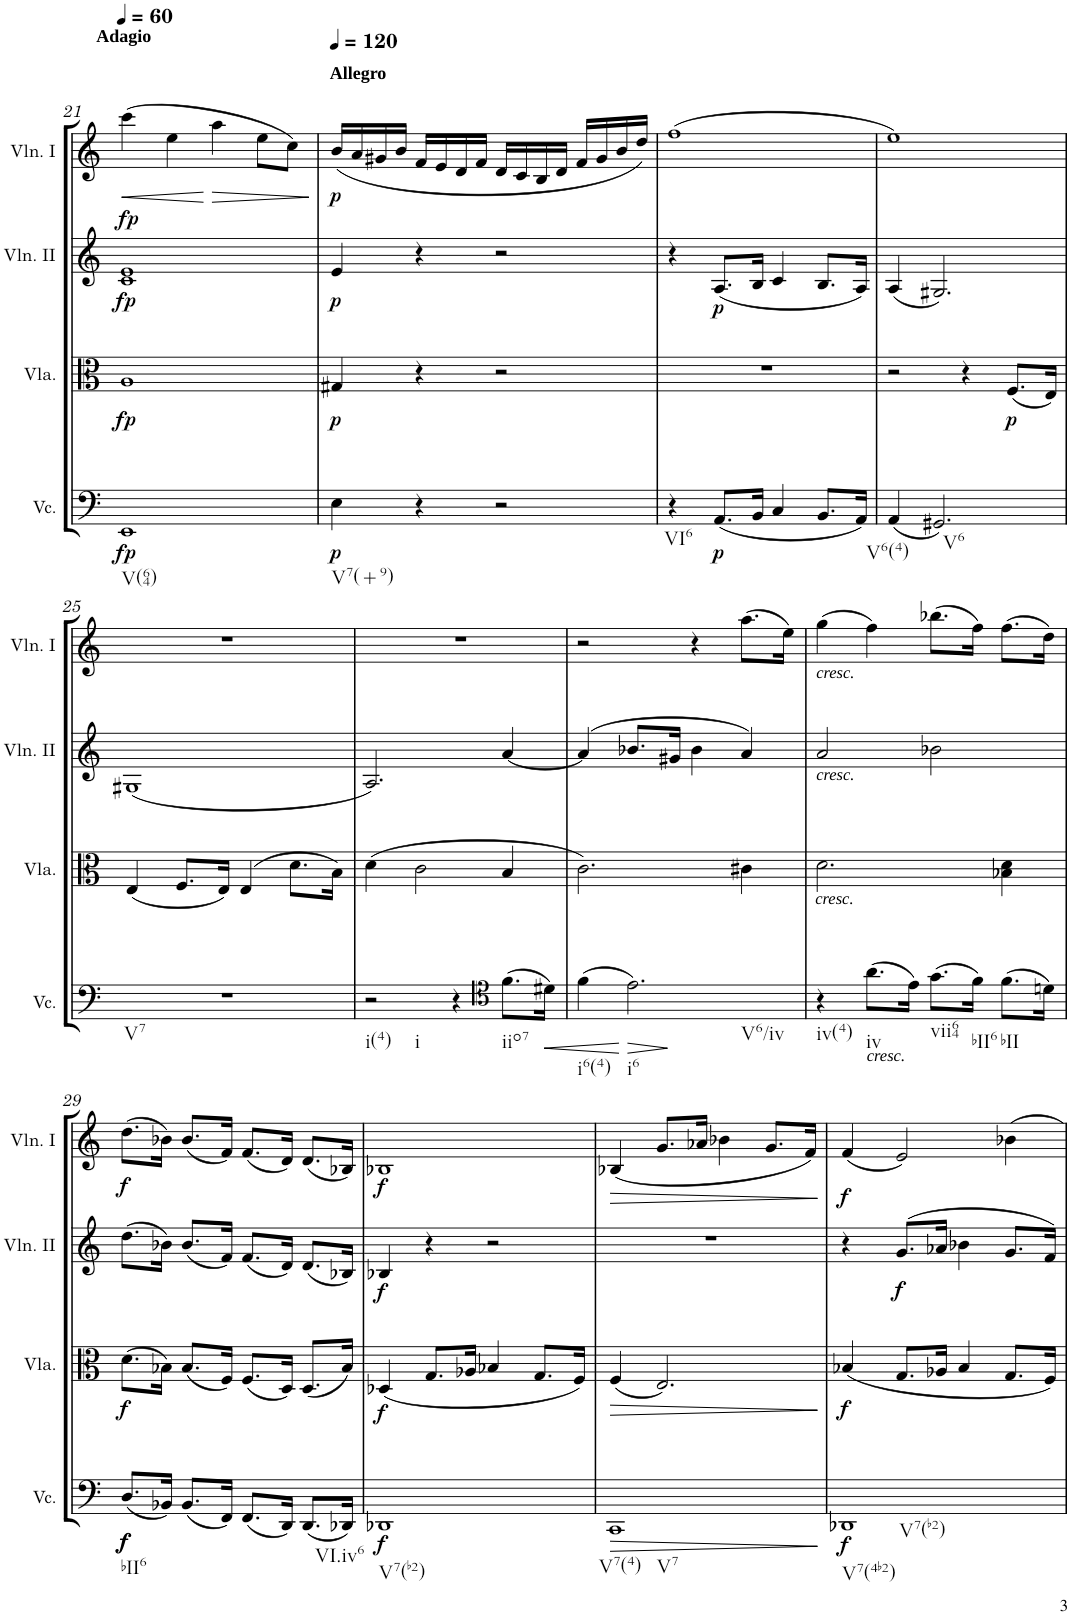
**kern	**dynam	**kern	**dynam	**kern	**dynam	**kern	**dynam
*part4	*part4	*part3	*part3	*part2	*part2	*part1	*part1
*staff4	*staff4	*staff3	*staff3	*staff2	*staff2	*staff1	*staff1
*I"Violoncello	*	*I"Viola	*	*I"Violin II	*	*I"Violin I	*
*I'Vc.	*	*I'Vla.	*	*I'Vln. II	*	*I'Vln. I	*
!!LO:PB:g=z
*clefF4	*	*clefC3	*	*clefG2	*	*clefG2	*
*k[]	*	*k[]	*	*k[]	*	*k[]	*
*M4/4	*	*M4/4	*	*M4/4	*	*M4/4	*
*met(c)	*	*met(c)	*	*met(c)	*	*met(c)	*
*MM60	*	*MM60	*	*MM60	*	*MM60	*
=21	=21	=21	=21	=21	=21	=21	=21
!	!	!	!	!	!	!LO:TX:a:B:t=Adagio	!
!LO:TX:b:t=V(64)	!	!	!	!	!	!	!
!	!LO:DY:b	!	!LO:DY:b	!	!LO:DY:b	!	!LO:HP:b
!	!	!	!	!	!LO:DY:n=1:a	!	!
1EE	fp	1A	fp	1c 1e	fp fp	(4ccc\	<
.	.	.	.	.	.	4ee\	.
!	!	!	!	!	!	!	!LO:HP:n=1:b
.	.	.	.	.	.	4aa\	[ >
.	.	.	.	.	.	8ee\L	.
.	.	.	.	.	.	8cc\J)	.
.	.	.	.	.	.	.	]
=22	=22	=22	=22	=22	=22	=22	=22
*	*	*	*	*	*	*MM120	*
!	!	!	!	!	!	!LO:TX:a:B:t=Allegro	!
!LO:TX:b:t=V7(+9)	!	!	!	!	!	!	!
!	!LO:DY:b	!	!LO:DY:b	!	!LO:DY:b	!	!LO:DY:b
4E\	p	4G#X/	p	4e/	p	(16b/LL	p
.	.	.	.	.	.	16a/	.
.	.	.	.	.	.	16g#X/	.
.	.	.	.	.	.	16b/JJ	.
4r	.	4r	.	4r	.	16f/LL	.
.	.	.	.	.	.	16e/	.
.	.	.	.	.	.	16d/	.
.	.	.	.	.	.	16f/JJ	.
2r	.	2r	.	2r	.	16d/LL	.
.	.	.	.	.	.	16c/	.
.	.	.	.	.	.	16B/	.
.	.	.	.	.	.	16d/JJ	.
.	.	.	.	.	.	16f/LL	.
.	.	.	.	.	.	16g#/	.
.	.	.	.	.	.	16b/	.
.	.	.	.	.	.	16dd/JJ)	.
=23	=23	=23	=23	=23	=23	=23	=23
!LO:TX:b:t=VI6	!	!	!	!	!	!	!
4r	.	1r	.	4r	.	(1ff	.
!	!LO:DY:b	!	!	!	!LO:DY:b	!	!
(8.AA/L	p	.	.	(8.A/L	p	.	.
16BB/Jk	.	.	.	16B/Jk	.	.	.
4C/	.	.	.	4c/	.	.	.
8.BB/L	.	.	.	8.B/L	.	.	.
16AA/Jk)	.	.	.	16A/Jk)	.	.	.
=24	=24	=24	=24	=24	=24	=24	=24
!LO:TX:b:t=V6(4)	!	!	!	!	!	!	!
(4AA/	.	2r	.	(4A/	.	1ee)	.
!LO:TX:b:t=V6	!	!	!	!	!	!	!
2.GG#X/)	.	.	.	2.G#X/)	.	.	.
.	.	4r	.	.	.	.	.
!	!	!	!LO:DY:b	!	!	!	!
.	.	(8.F/L	p	.	.	.	.
.	.	16E/Jk)	.	.	.	.	.
!!LO:LB:g=z
=25	=25	=25	=25	=25	=25	=25	=25
!LO:TX:b:t=V7	!	!	!	!	!	!	!
1r	.	(4E/	.	(1G#X	.	1r	.
.	.	8.F/L	.	.	.	.	.
.	.	16E/Jk)	.	.	.	.	.
.	.	(4E/	.	.	.	.	.
.	.	8.d\L	.	.	.	.	.
.	.	16B\Jk)	.	.	.	.	.
=26	=26	=26	=26	=26	=26	=26	=26
!LO:TX:b:t=i(4)	!	!	!	!	!	!	!
!LO:TX:b:t=i	!	!	!	!	!	!	!
2r	.	(4d\	.	2.A/)	.	1r	.
.	.	2c\	.	.	.	.	.
4r	.	.	.	.	.	.	.
*clefC4	*	*	*	*	*	*	*
!LO:TX:b:t=iio7	!	!	!	!	!	!	!
(8.f\L	.	4B/	.	[4a/	.	.	.
!	!LO:HP:b	!	!	!	!	!	!
16d#X\Jk)	<	.	.	.	.	.	.
=27	=27	=27	=27	=27	=27	=27	=27
!LO:TX:b:t=i6(4)	!	!	!	!	!	!	!
(4f\	.	2.c\)	.	(4a/]	.	2r	.
!LO:TX:b:t=i6	!	!	!	!	!	!	!
!LO:TX:b:t=V6/iv	!	!	!	!	!	!	!
!	!LO:HP:n=1:b	!	!	!	!	!	!
2.e\)	[ >	.	.	8.b-X/L	.	.	.
.	.	.	.	16g#X/Jk	.	.	.
.	.	.	.	4b-\	.	4r	.
.	.	4c#X\	.	4a/)	.	(8.aa\L	.
.	.	.	.	.	.	16ee\Jk)	.
.	]	.	.	.	.	.	.
=28	=28	=28	=28	=28	=28	=28	=28
!	!	!	!	!	!	!LO:TX:b:i:t=cresc.	!
!	!	!	!	!LO:TX:b:i:t=cresc.	!	!	!
!	!	!LO:TX:b:i:t=cresc.	!	!	!	!	!
!LO:TX:b:t=iv(4)	!	!	!	!	!	!	!
4r	.	2.d\	.	2a/	.	(4gg\	.
!LO:TX:b:i:t=cresc.	!	!	!	!	!	!	!
!LO:TX:b:t=iv	!	!	!	!	!	!	!
(8.a\L	.	.	.	.	.	4ff\)	.
16e\Jk)	.	.	.	.	.	.	.
!LO:TX:b:t=vii64	!	!	!	!	!	!	!
(8.g\L	.	.	.	2b-X\	.	(8.bb-X\L	.
!LO:TX:b:t=bII6	!	!	!	!	!	!	!
16f\Jk)	.	.	.	.	.	16ff\Jk)	.
!LO:TX:b:t=bII	!	!	!	!	!	!	!
(8.f\L	.	4B-X\ 4d\	.	.	.	(8.ff\L	.
16dn\Jk)	.	.	.	.	.	16dd\Jk)	.
!!LO:LB:g=z
=29	=29	=29	=29	=29	=29	=29	=29
!LO:TX:b:t=bII6	!	!	!	!	!	!	!
!	!LO:DY:b	!	!	!	!	!	!
!	!LO:DY:n=1:b	!	!LO:DY:b	!	!	!	!LO:DY:b
(8.D/L	f f	(8.d\L	f	(8.dd\L	.	(8.dd\L	f
16BB-X/Jk)	.	16B-X\Jk)	.	16b-X\Jk)	.	16b-X\Jk)	.
(8.BB-/L	.	(8.B-/L	.	(8.b-/L	.	(8.b-/L	.
16FF/Jk)	.	16F/Jk)	.	16f/Jk)	.	16f/Jk)	.
(8.FF/L	.	(8.F/L	.	(8.f/L	.	(8.f/L	.
16DD/Jk)	.	16D/Jk)	.	16d/Jk)	.	16d/Jk)	.
(8.DD/L	.	(8.D/L	.	(8.d/L	.	(8.d/L	.
!LO:TX:b:t=VI.iv6	!	!	!	!	!	!	!
16DD-X/Jk)	.	16B-/Jk)	.	16B-X/Jk)	.	16B-X/Jk)	.
=30	=30	=30	=30	=30	=30	=30	=30
!LO:TX:b:t=V7(b2)	!	!	!	!	!	!	!
!	!LO:DY:b	!	!LO:DY:b	!	!LO:DY:b	!	!LO:DY:b
1DD-X	f	(4D-X/	f	4B-X/	f	1B-X	f
.	.	8.G/L	.	4r	.	.	.
.	.	16A-X/Jk	.	.	.	.	.
.	.	4B-X/	.	2r	.	.	.
.	.	8.G/L	.	.	.	.	.
.	.	16F/Jk)	.	.	.	.	.
=31	=31	=31	=31	=31	=31	=31	=31
!LO:TX:b:t=V7(4)	!	!	!	!	!	!	!
!LO:TX:b:t=V7	!	!	!	!	!	!	!
!	!LO:HP:b	!	!LO:HP:b	!	!	!	!LO:HP:b
1CC	>	(4F/	>	1r	.	(<4B-X/	>
.	.	2.E/)	.	.	.	8.g/L	.
.	.	.	.	.	.	16a-X/Jk	.
.	.	.	.	.	.	4b-X\	.
.	.	.	.	.	.	8.g/L	.
.	.	.	.	.	.	16f/Jk)	.
.	]	.	]	.	.	.	]
=32	=32	=32	=32	=32	=32	=32	=32
!LO:TX:b:t=V7(4b2)	!	!	!	!	!	!	!
!LO:TX:b:t=V7(b2)	!	!	!	!	!	!	!
!	!LO:DY:b	!	!LO:DY:b	!	!	!	!LO:DY:b
1DD-X	f	(4B-X/	f	4r	.	(4f/	f
!	!	!	!	!	!LO:DY:b	!	!
.	.	8.G/L	.	(8.g/L	f	2e/)	.
.	.	16A-X/Jk	.	16a-X/Jk	.	.	.
.	.	4B-/	.	4b-X\	.	.	.
.	.	8.G/L	.	8.g/L	.	4b-X\	.
.	.	16F/Jk)	.	16f/Jk)	.	.	.
=	=	=	=	=	=	=	=
*-	*-	*-	*-	*-	*-	*-	*-
